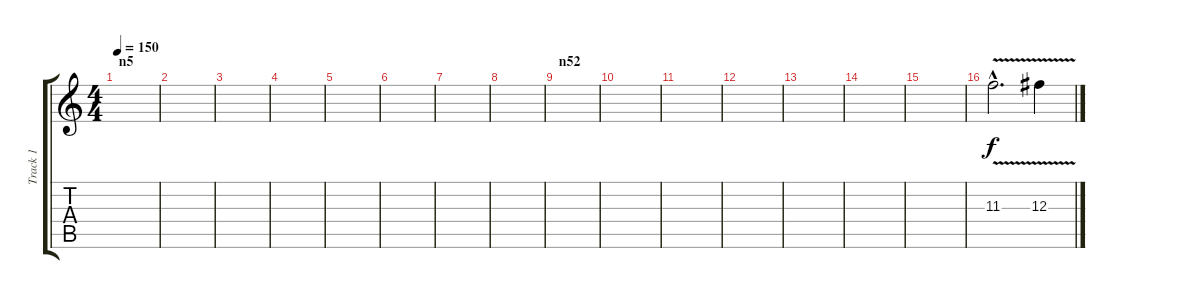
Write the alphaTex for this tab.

\track ("Track 1" "Track 1") {instrument overdrivenguitar}
\staff {score tabs}
\tuning (Eb4 Bb3 Gb3 Db3 Ab2 Eb2) {hide}
\ts (4 4)
\section ("" "n5")
\tempo 150
\clef g2
\ks c
|
|
|
|
|
|
|
|
\section ("" "n52")
|
|
|
|
|
|
|
11.3{v hac}.2{d} 12.3{v}.4
